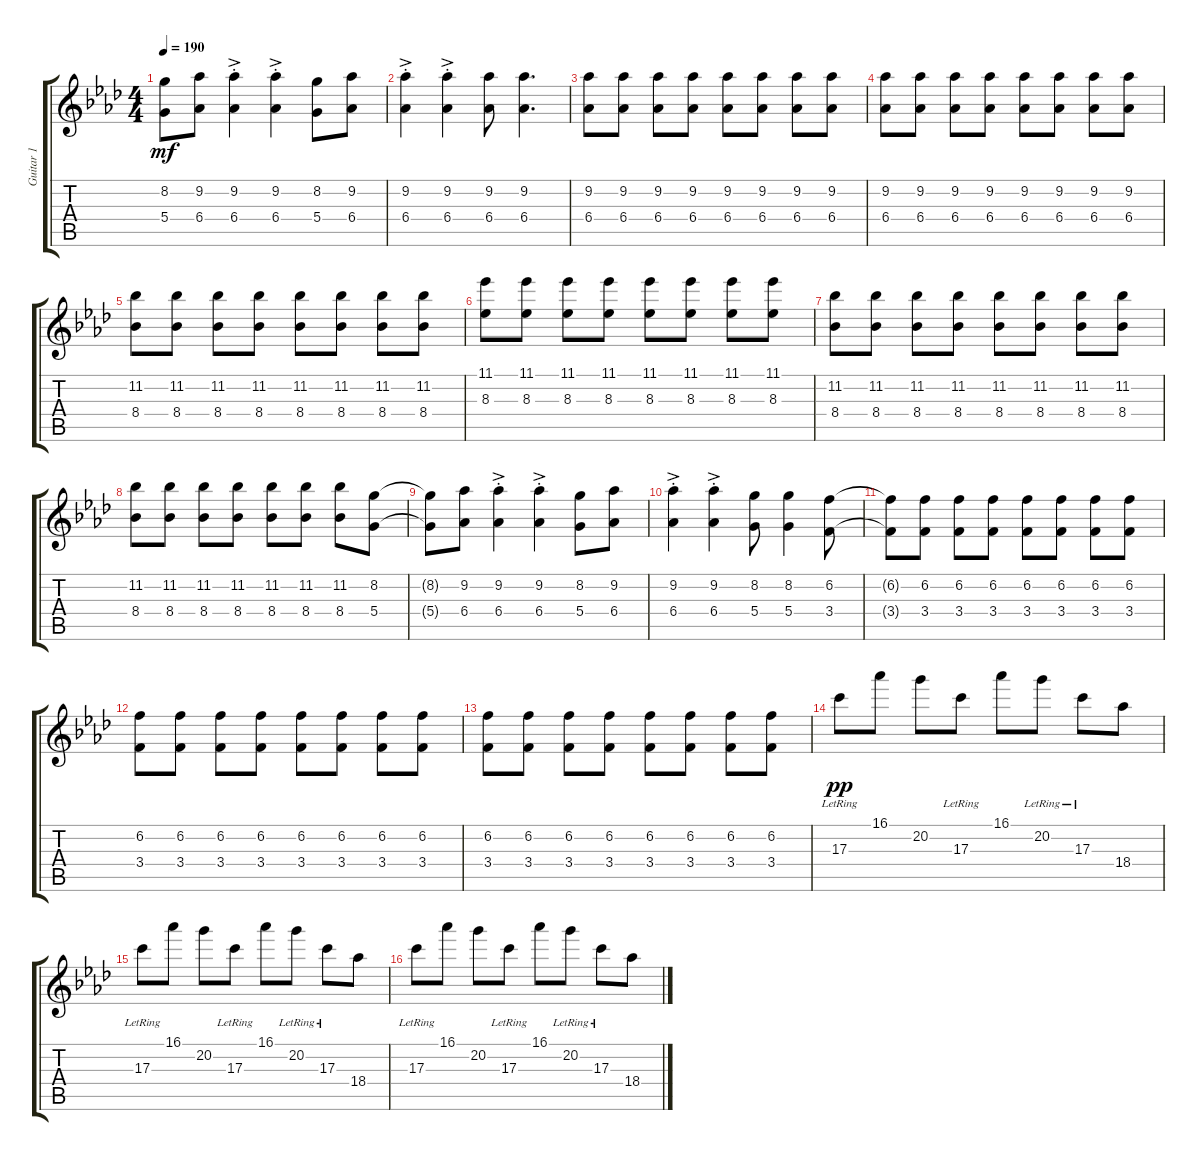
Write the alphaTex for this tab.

\track ("Guitar 1" "Guitar 1") {instrument contrabass}
\staff {score tabs}
\tuning (E4 B3 G3 D3 A2 E2) {hide}
\ts (4 4)
\tempo 190
\clef g2
\ks ab
(8.2{t} 5.4{t}).8{dy mf} (9.2 6.4).8 (9.2{ac st} 6.4{ac st}).4 (9.2{ac st} 6.4{ac st}).4 (8.2 5.4).8 (9.2 6.4).8 |
(9.2{ac st} 6.4{ac st}).4 (9.2{ac st} 6.4{ac st}).4 (9.2 6.4).8 (9.2 6.4).4{d} |
(9.2 6.4).8 (9.2 6.4).8 (9.2 6.4).8 (9.2 6.4).8 (9.2 6.4).8 (9.2 6.4).8 (9.2 6.4).8 (9.2 6.4).8 |
(9.2 6.4).8 (9.2 6.4).8 (9.2 6.4).8 (9.2 6.4).8 (9.2 6.4).8 (9.2 6.4).8 (9.2 6.4).8 (9.2 6.4).8 |
(11.2 8.4).8 (11.2 8.4).8 (11.2 8.4).8 (11.2 8.4).8 (11.2 8.4).8 (11.2 8.4).8 (11.2 8.4).8 (11.2 8.4).8 |
(11.1 8.3).8 (11.1 8.3).8 (11.1 8.3).8 (11.1 8.3).8 (11.1 8.3).8 (11.1 8.3).8 (11.1 8.3).8 (11.1 8.3).8 |
(11.2 8.4).8 (11.2 8.4).8 (11.2 8.4).8 (11.2 8.4).8 (11.2 8.4).8 (11.2 8.4).8 (11.2 8.4).8 (11.2 8.4).8 |
(11.2 8.4).8 (11.2 8.4).8 (11.2 8.4).8 (11.2 8.4).8 (11.2 8.4).8 (11.2 8.4).8 (11.2 8.4).8 (8.2 5.4).8 |
(8.2{t} 5.4{t}).8 (9.2 6.4).8 (9.2{ac st} 6.4{ac st}).4 (9.2{ac st} 6.4{ac st}).4 (8.2 5.4).8 (9.2 6.4).8 |
(9.2{ac st} 6.4{ac st}).4 (9.2{ac st} 6.4{ac st}).4 (8.2 5.4).8 (8.2 5.4).4 (6.2 3.4).8 |
(6.2{t} 3.4{t}).8 (6.2 3.4).8 (6.2 3.4).8 (6.2 3.4).8 (6.2 3.4).8 (6.2 3.4).8 (6.2 3.4).8 (6.2 3.4).8 |
(6.2 3.4).8 (6.2 3.4).8 (6.2 3.4).8 (6.2 3.4).8 (6.2 3.4).8 (6.2 3.4).8 (6.2 3.4).8 (6.2 3.4).8 |
(6.2 3.4).8 (6.2 3.4).8 (6.2 3.4).8 (6.2 3.4).8 (6.2 3.4).8 (6.2 3.4).8 (6.2 3.4).8 (6.2 3.4).8 |
17.3{lr}.8{dy pp} 16.1.8 20.2.8 17.3{lr}.8 16.1.8 20.2{lr}.8 17.3{lr}.8 18.4.8 |
17.3{lr}.8 16.1.8 20.2.8 17.3{lr}.8 16.1.8 20.2{lr}.8 17.3{lr}.8 18.4.8 |
17.3{lr}.8 16.1.8 20.2.8 17.3{lr}.8 16.1.8 20.2{lr}.8 17.3{lr}.8 18.4.8
